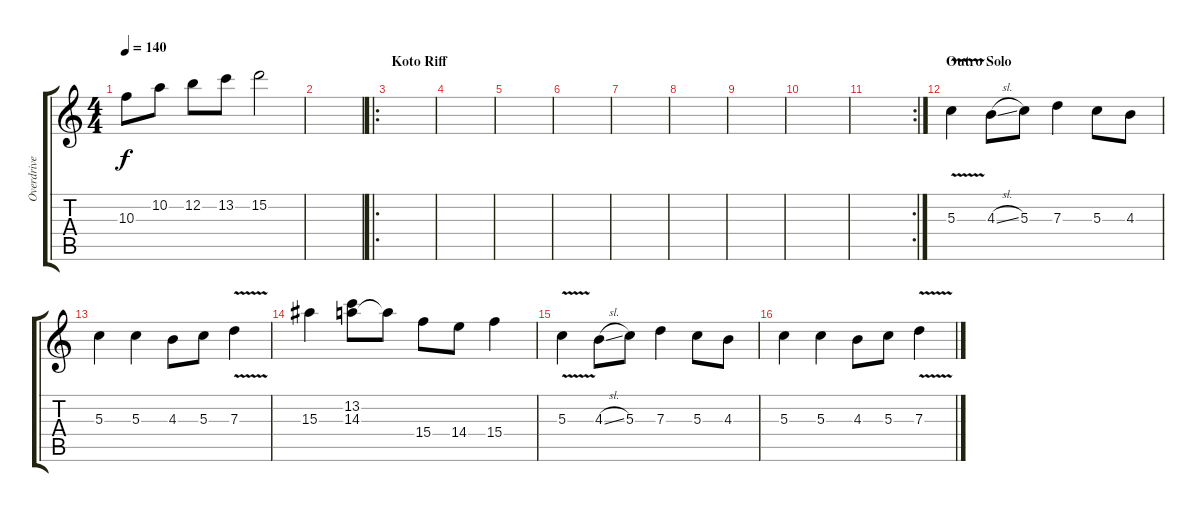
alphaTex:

\track ("Overdrive Guitar ZOLO" "Overdrive ") {instrument overdrivenguitar}
\staff {score tabs}
\tuning (E4 B3 G3 D3 A2 E2) {hide}
\ts (4 4)
\tempo 140
\clef g2
\ks c
10.3{t}.8{dy f} 10.2.8 12.2.8 13.2.8 15.2.2 |
|
\ro
\section ("" "Koto Riff")
|
|
|
|
|
|
|
|
\rc 2
|
\section ("" "Outro Solo")
5.3{v}.4 4.3{sl}.8 5.3.8 7.3.4 5.3.8 4.3.8 |
5.3.4 5.3.4 4.3.8 5.3.8 7.3{v}.4 |
15.3.4 (13.2 14.3).8 14.3{t}.8 15.4.8 14.4.8 15.4.4 |
5.3{v}.4 4.3{sl}.8 5.3.8 7.3.4 5.3.8 4.3.8 |
5.3.4 5.3.4 4.3.8 5.3.8 7.3{v}.4
